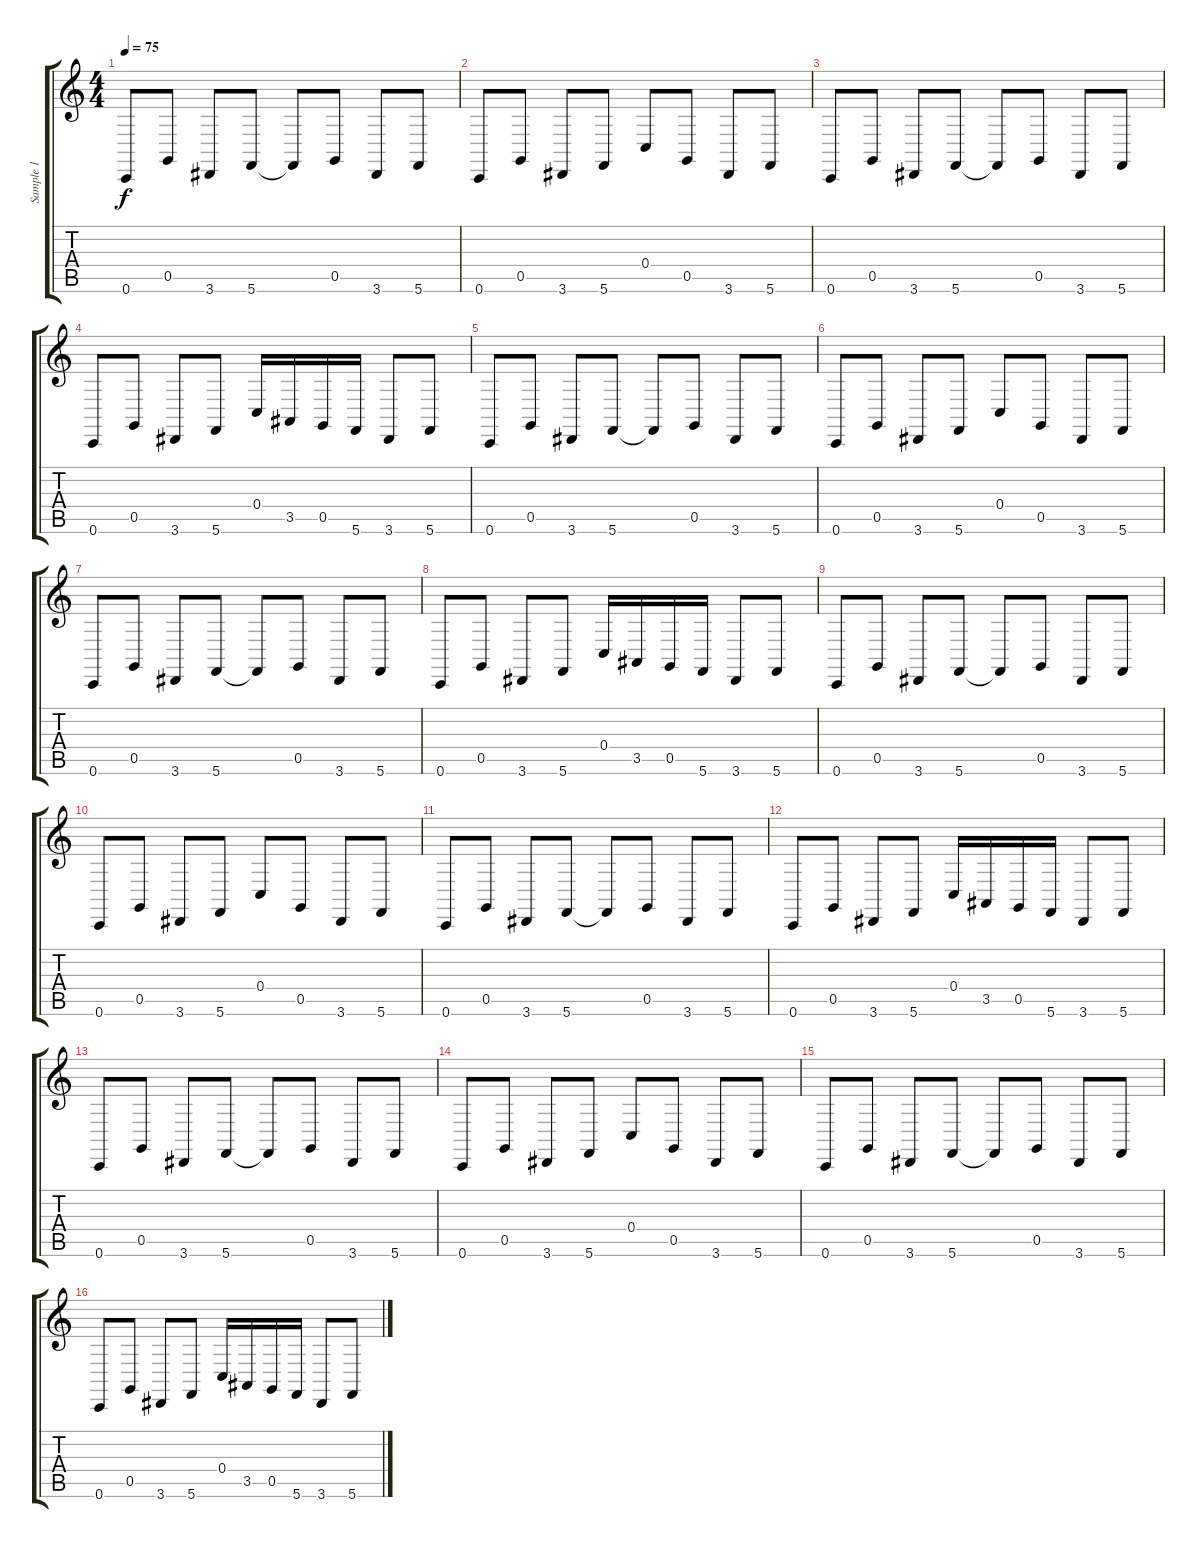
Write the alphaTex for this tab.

\track ("Sample 1" "Sample 1") {instrument pad1newage}
\staff {score tabs}
\tuning (D4 A3 F3 C3 G2 C2) {hide}
\ts (4 4)
\tempo 75
\clef g2
\ks c
0.6.8{dy f instrument pad1newage} 0.5.8 3.6.8 5.6.8 5.6{t}.8 0.5.8 3.6.8 5.6.8 |
0.6.8 0.5.8 3.6.8 5.6.8 0.4.8 0.5.8 3.6.8 5.6.8 |
0.6.8 0.5.8 3.6.8 5.6.8 5.6{t}.8 0.5.8 3.6.8 5.6.8 |
0.6.8 0.5.8 3.6.8 5.6.8 0.4.16 3.5.16 0.5.16 5.6.16 3.6.8 5.6.8 |
0.6.8 0.5.8 3.6.8 5.6.8 5.6{t}.8 0.5.8 3.6.8 5.6.8 |
0.6.8 0.5.8 3.6.8 5.6.8 0.4.8 0.5.8 3.6.8 5.6.8 |
0.6.8 0.5.8 3.6.8 5.6.8 5.6{t}.8 0.5.8 3.6.8 5.6.8 |
0.6.8 0.5.8 3.6.8 5.6.8 0.4.16 3.5.16 0.5.16 5.6.16 3.6.8 5.6.8 |
0.6.8 0.5.8 3.6.8 5.6.8 5.6{t}.8 0.5.8 3.6.8 5.6.8 |
0.6.8 0.5.8 3.6.8 5.6.8 0.4.8 0.5.8 3.6.8 5.6.8 |
0.6.8 0.5.8 3.6.8 5.6.8 5.6{t}.8 0.5.8 3.6.8 5.6.8 |
0.6.8 0.5.8 3.6.8 5.6.8 0.4.16 3.5.16 0.5.16 5.6.16 3.6.8 5.6.8 |
0.6.8 0.5.8 3.6.8 5.6.8 5.6{t}.8 0.5.8 3.6.8 5.6.8 |
0.6.8 0.5.8 3.6.8 5.6.8 0.4.8 0.5.8 3.6.8 5.6.8 |
0.6.8 0.5.8 3.6.8 5.6.8 5.6{t}.8 0.5.8 3.6.8 5.6.8 |
0.6.8 0.5.8 3.6.8 5.6.8 0.4.16 3.5.16 0.5.16 5.6.16 3.6.8 5.6.8
